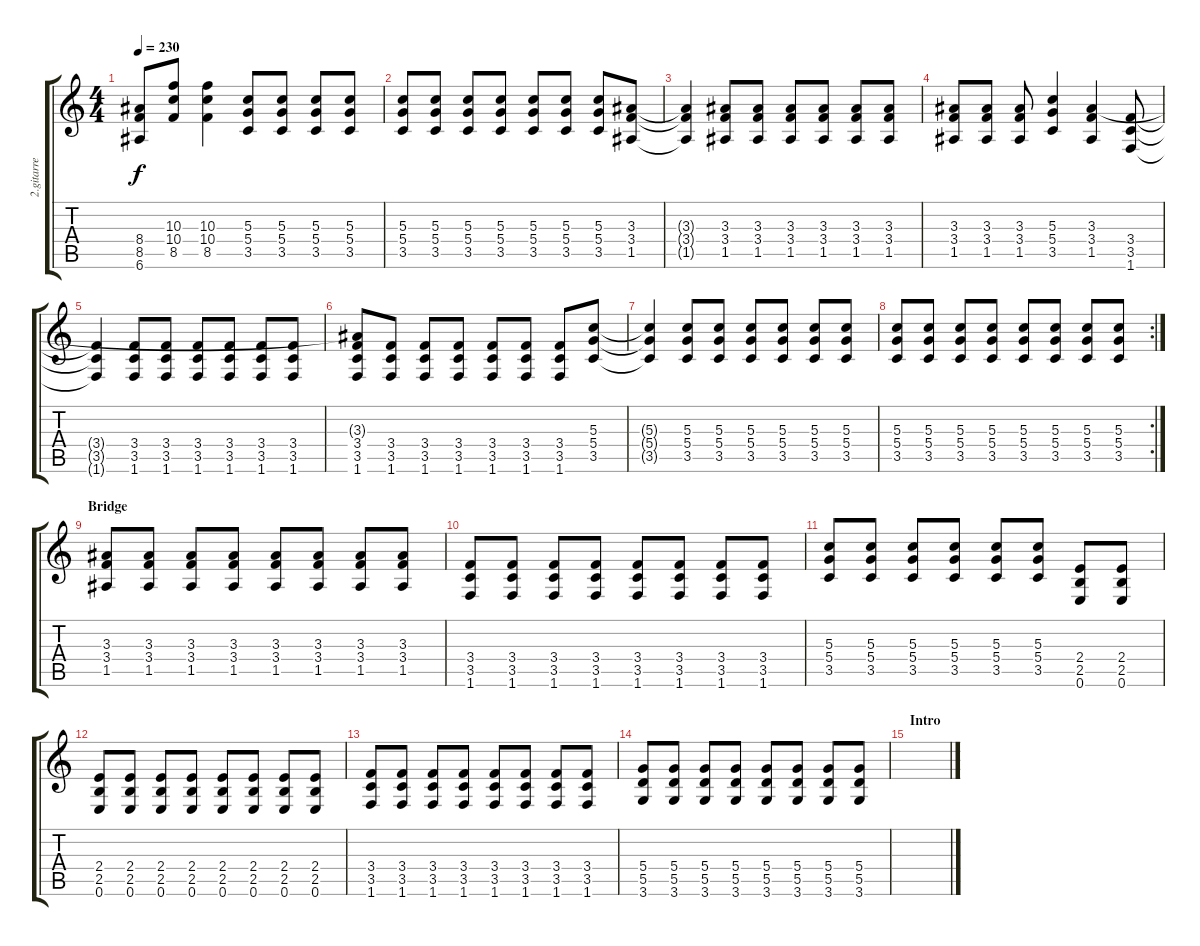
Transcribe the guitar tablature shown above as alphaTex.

\track ("2.gitarre" "2.gitarre") {instrument distortionguitar}
\staff {score tabs}
\tuning (E4 B3 G3 D3 A2 E2) {hide}
\ts (4 4)
\tempo 230
\clef g2
\ks c
(8.4{t} 8.5{t} 6.6{t}).8{dy f} (10.3 10.4 8.5).8 (10.3 10.4 8.5).4 (5.3 5.4 3.5).8 (5.3 5.4 3.5).8 (5.3 5.4 3.5).8 (5.3 5.4 3.5).8 |
(5.3 5.4 3.5).8 (5.3 5.4 3.5).8 (5.3 5.4 3.5).8 (5.3 5.4 3.5).8 (5.3 5.4 3.5).8 (5.3 5.4 3.5).8 (5.3 5.4 3.5).8 (3.3 3.4 1.5).8 |
(3.3{t} 3.4{t} 1.5{t}).4 (3.3 3.4 1.5).8 (3.3 3.4 1.5).8 (3.3 3.4 1.5).8 (3.3 3.4 1.5).8 (3.3 3.4 1.5).8 (3.3 3.4 1.5).8 |
(3.3 3.4 1.5).8 (3.3 3.4 1.5).8 (3.3 3.4 1.5).8 (5.3 5.4 3.5).4 (3.3 3.4 1.5).4 (3.4 3.5 1.6).8 |
(3.4{t} 3.5{t} 1.6{t}).4 (3.4 3.5 1.6).8 (3.4 3.5 1.6).8 (3.4 3.5 1.6).8 (3.4 3.5 1.6).8 (3.4 3.5 1.6).8 (3.4 3.5 1.6).8 |
(3.3{t} 3.4 3.5 1.6).8 (3.4 3.5 1.6).8 (3.4 3.5 1.6).8 (3.4 3.5 1.6).8 (3.4 3.5 1.6).8 (3.4 3.5 1.6).8 (3.4 3.5 1.6).8 (5.3 5.4 3.5).8 |
(5.3{t} 5.4{t} 3.5{t}).4 (5.3 5.4 3.5).8 (5.3 5.4 3.5).8 (5.3 5.4 3.5).8 (5.3 5.4 3.5).8 (5.3 5.4 3.5).8 (5.3 5.4 3.5).8 |
\rc 2
(5.3 5.4 3.5).8 (5.3 5.4 3.5).8 (5.3 5.4 3.5).8 (5.3 5.4 3.5).8 (5.3 5.4 3.5).8 (5.3 5.4 3.5).8 (5.3 5.4 3.5).8 (5.3 5.4 3.5).8 |
\section ("" "Bridge")
(3.3 3.4 1.5).8 (3.3 3.4 1.5).8 (3.3 3.4 1.5).8 (3.3 3.4 1.5).8 (3.3 3.4 1.5).8 (3.3 3.4 1.5).8 (3.3 3.4 1.5).8 (3.3 3.4 1.5).8 |
(3.4 3.5 1.6).8 (3.4 3.5 1.6).8 (3.4 3.5 1.6).8 (3.4 3.5 1.6).8 (3.4 3.5 1.6).8 (3.4 3.5 1.6).8 (3.4 3.5 1.6).8 (3.4 3.5 1.6).8 |
(5.3 5.4 3.5).8 (5.3 5.4 3.5).8 (5.3 5.4 3.5).8 (5.3 5.4 3.5).8 (5.3 5.4 3.5).8 (5.3 5.4 3.5).8 (2.4 2.5 0.6).8 (2.4 2.5 0.6).8 |
(2.4 2.5 0.6).8 (2.4 2.5 0.6).8 (2.4 2.5 0.6).8 (2.4 2.5 0.6).8 (2.4 2.5 0.6).8 (2.4 2.5 0.6).8 (2.4 2.5 0.6).8 (2.4 2.5 0.6).8 |
(3.4 3.5 1.6).8 (3.4 3.5 1.6).8 (3.4 3.5 1.6).8 (3.4 3.5 1.6).8 (3.4 3.5 1.6).8 (3.4 3.5 1.6).8 (3.4 3.5 1.6).8 (3.4 3.5 1.6).8 |
(5.4 5.5 3.6).8 (5.4 5.5 3.6).8 (5.4 5.5 3.6).8 (5.4 5.5 3.6).8 (5.4 5.5 3.6).8 (5.4 5.5 3.6).8 (5.4 5.5 3.6).8 (5.4 5.5 3.6).8 |
\section ("" "Intro")
